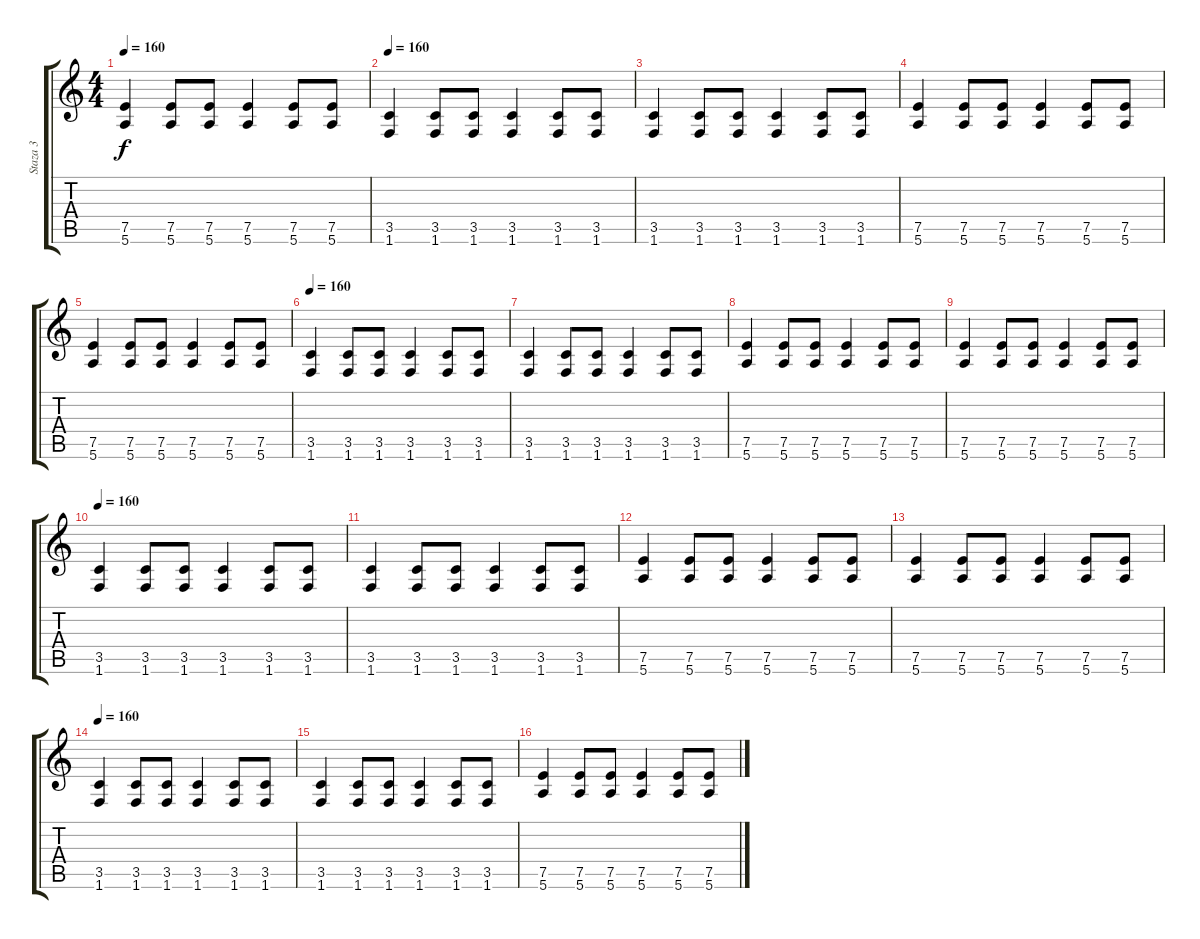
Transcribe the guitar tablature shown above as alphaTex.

\track ("Staza 3" "Staza 3") {instrument overdrivenguitar}
\staff {score tabs}
\tuning (E4 B3 G3 D3 A2 E2) {hide}
\ts (4 4)
\tempo 160
\clef g2
\ks c
(7.5 5.6).4{dy f} (7.5 5.6).8 (7.5 5.6).8 (7.5 5.6).4 (7.5 5.6).8 (7.5 5.6).8 |
\tempo 160
(3.5 1.6).4 (3.5 1.6).8 (3.5 1.6).8 (3.5 1.6).4 (3.5 1.6).8 (3.5 1.6).8 |
(3.5 1.6).4 (3.5 1.6).8 (3.5 1.6).8 (3.5 1.6).4 (3.5 1.6).8 (3.5 1.6).8 |
(7.5 5.6).4 (7.5 5.6).8 (7.5 5.6).8 (7.5 5.6).4 (7.5 5.6).8 (7.5 5.6).8 |
(7.5 5.6).4 (7.5 5.6).8 (7.5 5.6).8 (7.5 5.6).4 (7.5 5.6).8 (7.5 5.6).8 |
\tempo 160
(3.5 1.6).4 (3.5 1.6).8 (3.5 1.6).8 (3.5 1.6).4 (3.5 1.6).8 (3.5 1.6).8 |
(3.5 1.6).4 (3.5 1.6).8 (3.5 1.6).8 (3.5 1.6).4 (3.5 1.6).8 (3.5 1.6).8 |
(7.5 5.6).4 (7.5 5.6).8 (7.5 5.6).8 (7.5 5.6).4 (7.5 5.6).8 (7.5 5.6).8 |
(7.5 5.6).4 (7.5 5.6).8 (7.5 5.6).8 (7.5 5.6).4 (7.5 5.6).8 (7.5 5.6).8 |
\tempo 160
(3.5 1.6).4 (3.5 1.6).8 (3.5 1.6).8 (3.5 1.6).4 (3.5 1.6).8 (3.5 1.6).8 |
(3.5 1.6).4 (3.5 1.6).8 (3.5 1.6).8 (3.5 1.6).4 (3.5 1.6).8 (3.5 1.6).8 |
(7.5 5.6).4 (7.5 5.6).8 (7.5 5.6).8 (7.5 5.6).4 (7.5 5.6).8 (7.5 5.6).8 |
(7.5 5.6).4 (7.5 5.6).8 (7.5 5.6).8 (7.5 5.6).4 (7.5 5.6).8 (7.5 5.6).8 |
\tempo 160
(3.5 1.6).4 (3.5 1.6).8 (3.5 1.6).8 (3.5 1.6).4 (3.5 1.6).8 (3.5 1.6).8 |
(3.5 1.6).4 (3.5 1.6).8 (3.5 1.6).8 (3.5 1.6).4 (3.5 1.6).8 (3.5 1.6).8 |
(7.5 5.6).4 (7.5 5.6).8 (7.5 5.6).8 (7.5 5.6).4 (7.5 5.6).8 (7.5 5.6).8
